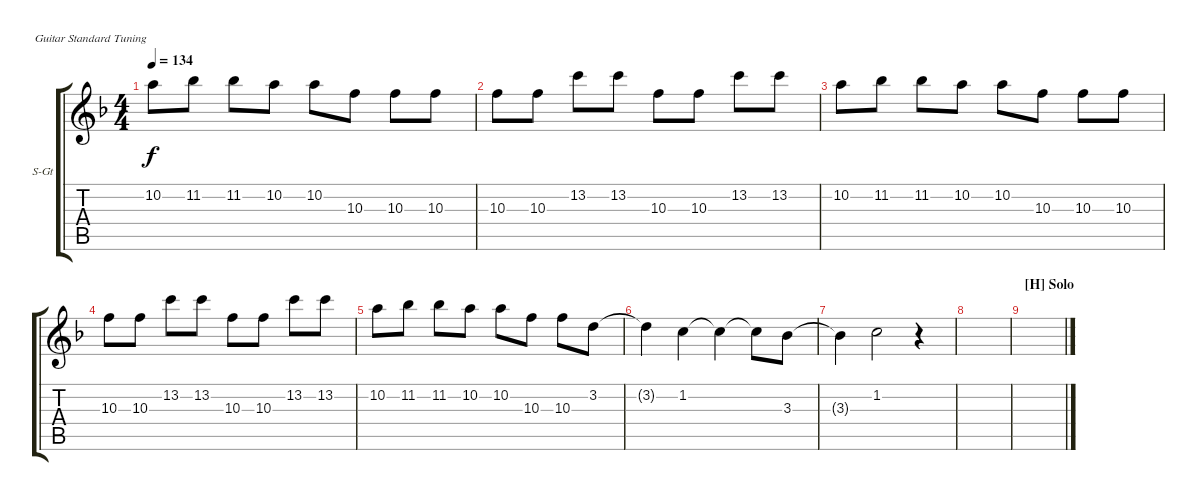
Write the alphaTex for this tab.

\defaultSystemsLayout 4
\bracketExtendMode groupsimilarinstruments
\firstSystemTrackNameOrientation horizontal
\otherSystemsTrackNameOrientation horizontal
\track ("Claude" "S-Gt") {instrument acousticguitarsteel}
\staff {score tabs}
\tuning (E4 B3 G3 D3 A2 E2)
\ts (4 4)
\tempo 134
\clef g2
\scale
0.333333
\ks f
10.2.8{dy f} 11.2.8 11.2.8 10.2.8 10.2.8 10.3.8 10.3.8 10.3.8 |
\scale
0.333333 10.3.8 10.3.8 13.2.8 13.2.8 10.3.8 10.3.8 13.2.8 13.2.8 |
\scale
0.333333 10.2.8 11.2.8 11.2.8 10.2.8 10.2.8 10.3.8 10.3.8 10.3.8 |
\scale
0.333333 10.3.8 10.3.8 13.2.8 13.2.8 10.3.8 10.3.8 13.2.8 13.2.8 |
\scale
0.333333 10.2.8 11.2.8 11.2.8 10.2.8 10.2.8 10.3.8 10.3.8 3.2.8 |
\scale
0.333333 3.2{t}.4 1.2.4 1.2{t}.4 1.2{t}.8 3.3.8 |
\scale
0.333333 3.3{t}.4 1.2.2 r.4 |
\scale
0.333333 |
\section ("H" "Solo")
\scale
0.333333 |
\scale
0.333333 |
\scale
0.333333 |
\scale
0.333333 |
\scale
0.333333 |
\scale
0.333333 |
\scale
0.333333 |
\scale
0.333333
